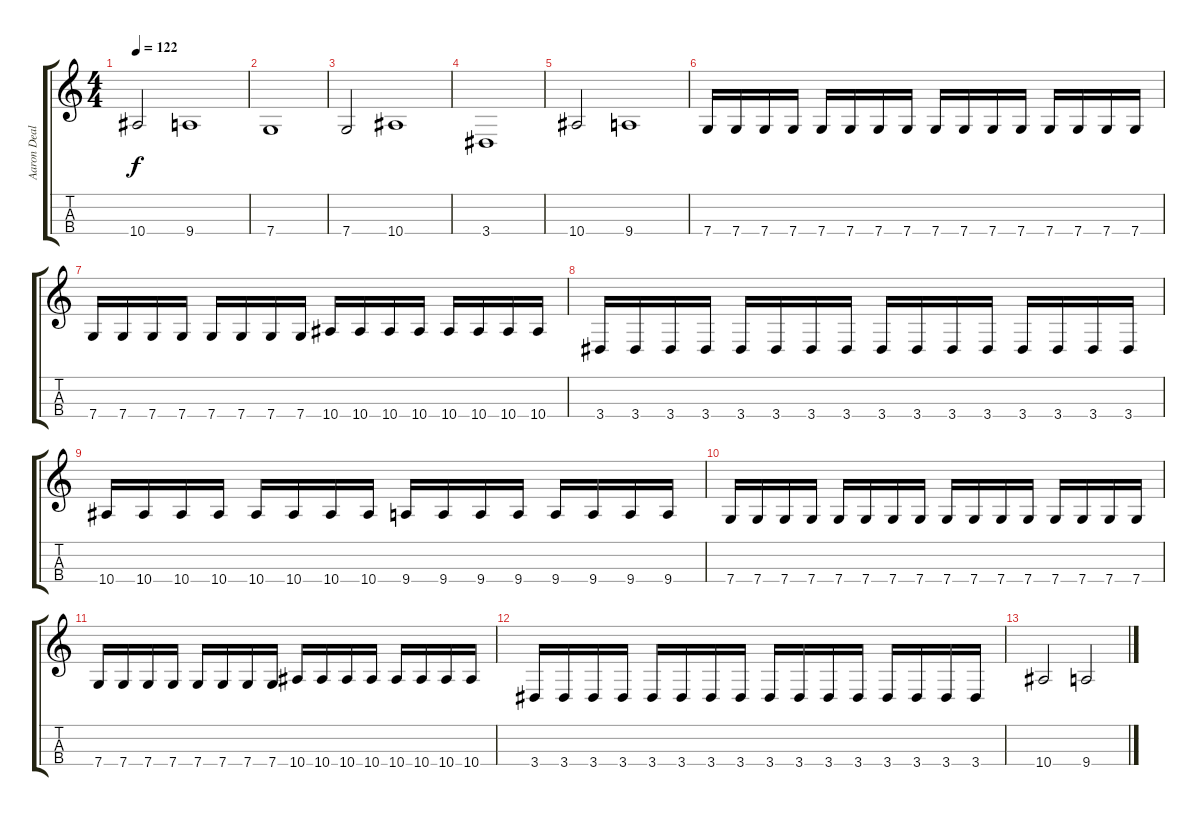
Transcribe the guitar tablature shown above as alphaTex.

\track ("Aaron Deal" "Aaron Deal") {instrument electricbasspick}
\staff {score tabs}
\tuning (F3 C3 G2 C2) {hide}
\ts (4 4)
\tempo 122
\clef g2
\ks c
10.4.2{dy f} 9.4.1 |
7.4.1 |
7.4.2 10.4.1 |
3.4.1 |
10.4.2 9.4.1 |
7.4.16 7.4.16 7.4.16 7.4.16 7.4.16 7.4.16 7.4.16 7.4.16 7.4.16 7.4.16 7.4.16 7.4.16 7.4.16 7.4.16 7.4.16 7.4.16 |
7.4.16 7.4.16 7.4.16 7.4.16 7.4.16 7.4.16 7.4.16 7.4.16 10.4.16 10.4.16 10.4.16 10.4.16 10.4.16 10.4.16 10.4.16 10.4.16 |
3.4.16 3.4.16 3.4.16 3.4.16 3.4.16 3.4.16 3.4.16 3.4.16 3.4.16 3.4.16 3.4.16 3.4.16 3.4.16 3.4.16 3.4.16 3.4.16 |
10.4.16 10.4.16 10.4.16 10.4.16 10.4.16 10.4.16 10.4.16 10.4.16 9.4.16 9.4.16 9.4.16 9.4.16 9.4.16 9.4.16 9.4.16 9.4.16 |
7.4.16 7.4.16 7.4.16 7.4.16 7.4.16 7.4.16 7.4.16 7.4.16 7.4.16 7.4.16 7.4.16 7.4.16 7.4.16 7.4.16 7.4.16 7.4.16 |
7.4.16 7.4.16 7.4.16 7.4.16 7.4.16 7.4.16 7.4.16 7.4.16 10.4.16 10.4.16 10.4.16 10.4.16 10.4.16 10.4.16 10.4.16 10.4.16 |
3.4.16 3.4.16 3.4.16 3.4.16 3.4.16 3.4.16 3.4.16 3.4.16 3.4.16 3.4.16 3.4.16 3.4.16 3.4.16 3.4.16 3.4.16 3.4.16 |
10.4.2 9.4.2
